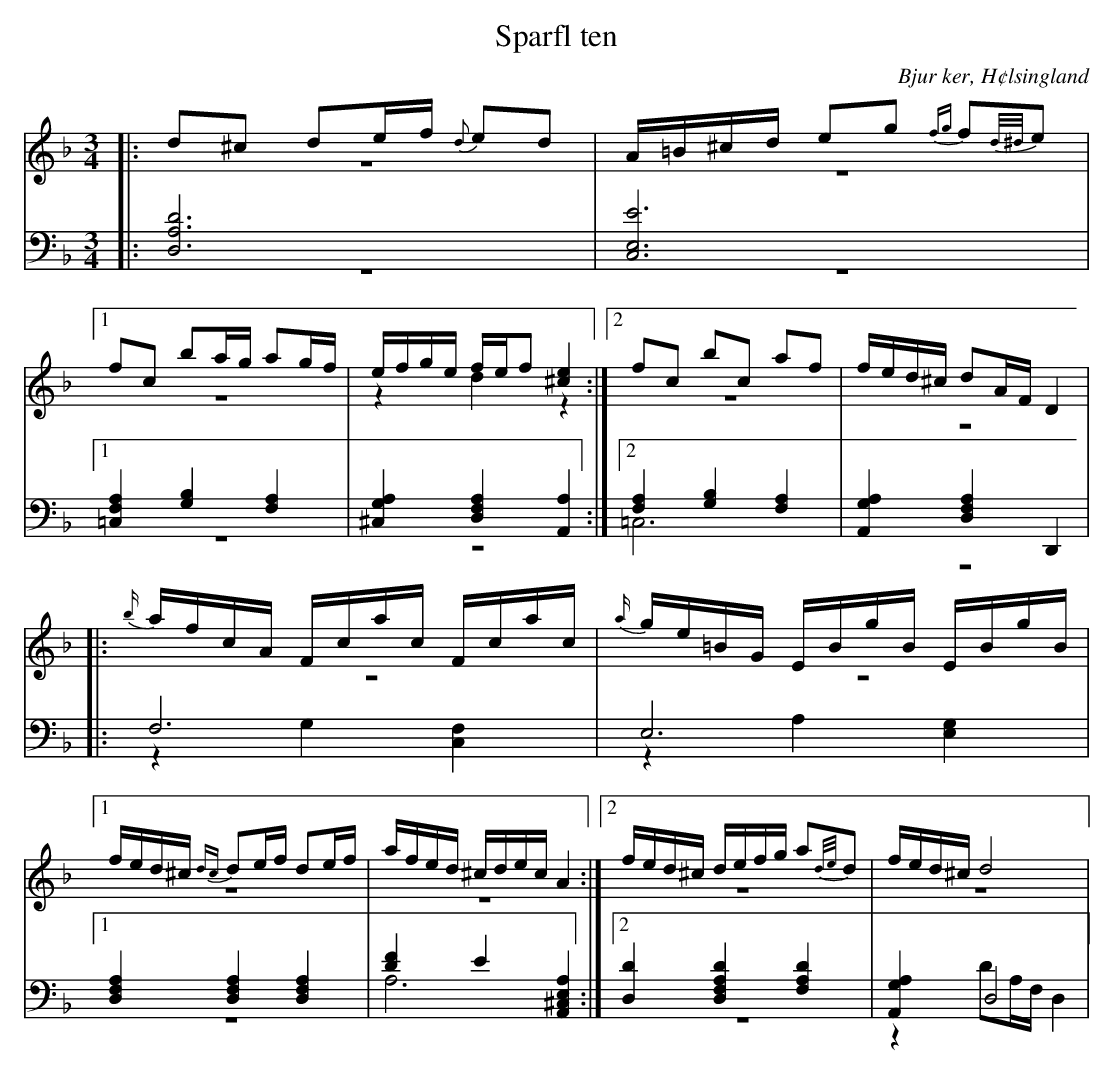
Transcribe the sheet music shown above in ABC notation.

X:1
T: Sparfl ten
O: Bjur ker, H¢lsingland
M: 3/4
L: 1/8
K: Dm
V:1
V:2 merge
V:3
V:4 merge
V:1
|:d^c de/f/ {d}ed|A/=B/^c/d/ eg {fg}f{d/^d/}e|1 fc ba/g/ ag/f/| e/f/g/e/ f/e/f [^c2e2]:|2 fc bc af|f/e/d/^c/ dA/F/ D2|
|:{b/}a/f/c/A/  F/c/a/c/ F/c/a/c/|{a/}g/e/=B/G/  E/B/g/B/  E/B/g/B/|1 f/e/d/^c/ {dc}de/f/ de/f/|a/f/e/d/ ^c/d/e/c/ A2:|2 f/e/d/^c/ d/e/f/g/ a{d/e/}d|f/e/d/^c/ d4|
V:2
|:z6|z6|1 z6|z2 d2 z2:|2 z6|z6|
|:z6|z6|1 z6|z6:|2 z6|z6|
V:3 clef=bass
|:[D,6A,6D6]|[E,6C,6E6]|1 [=C,2F,2A,2] [G,2B,2] [F,2A,2]|[^C,2G,2A,2] [D,2F,2A,2] [A,,2A,2]:|2 [F,2A,2] [G,2B,2] [F,2A,2]|[A,,2G,2A,2] [D,2F,2A,2] D,,2|
|:F,6|E,6|1 [D,2F,2A,2] [D,2F,2A,2] [D,2F,2A,2]|[D2F2] E2 [A,,2^C,2E,2A,2]:|2 [D,2D2] [D,2F,2A,2D2] [F,2A,2D2]|[A,,2G,2A,2] D,4|
V:4 clef=bass
|:z6|z6|1 z6|z6:|2 =C,6|z6|
|:z2 G,2 [C,2F,2]|z2 A,2 [E,2G,2]|1 z6|A,6:|2 z6|z2 DA,/F,/ D,2|
